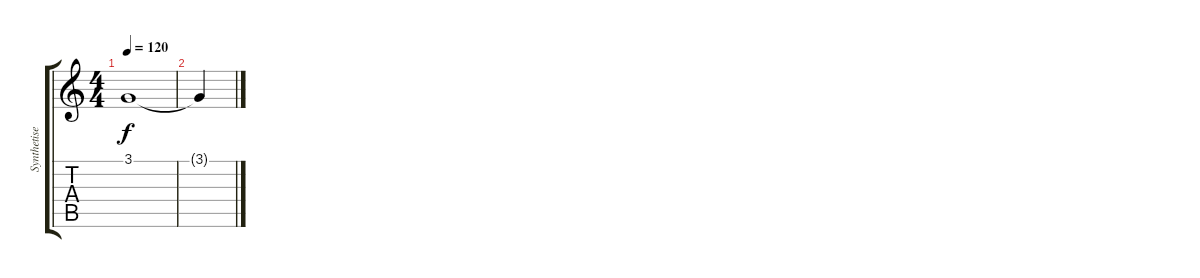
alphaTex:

\track ("Synthetiseur solo" "Synthetise") {instrument drawbarorgan}
\staff {score tabs}
\tuning (E4 B3 G3 D3 A2 E2) {hide}
\ts (4 4)
\tempo 120
\clef g2
\ks c
3.1.1{dy f} |
3.1{t}.4
